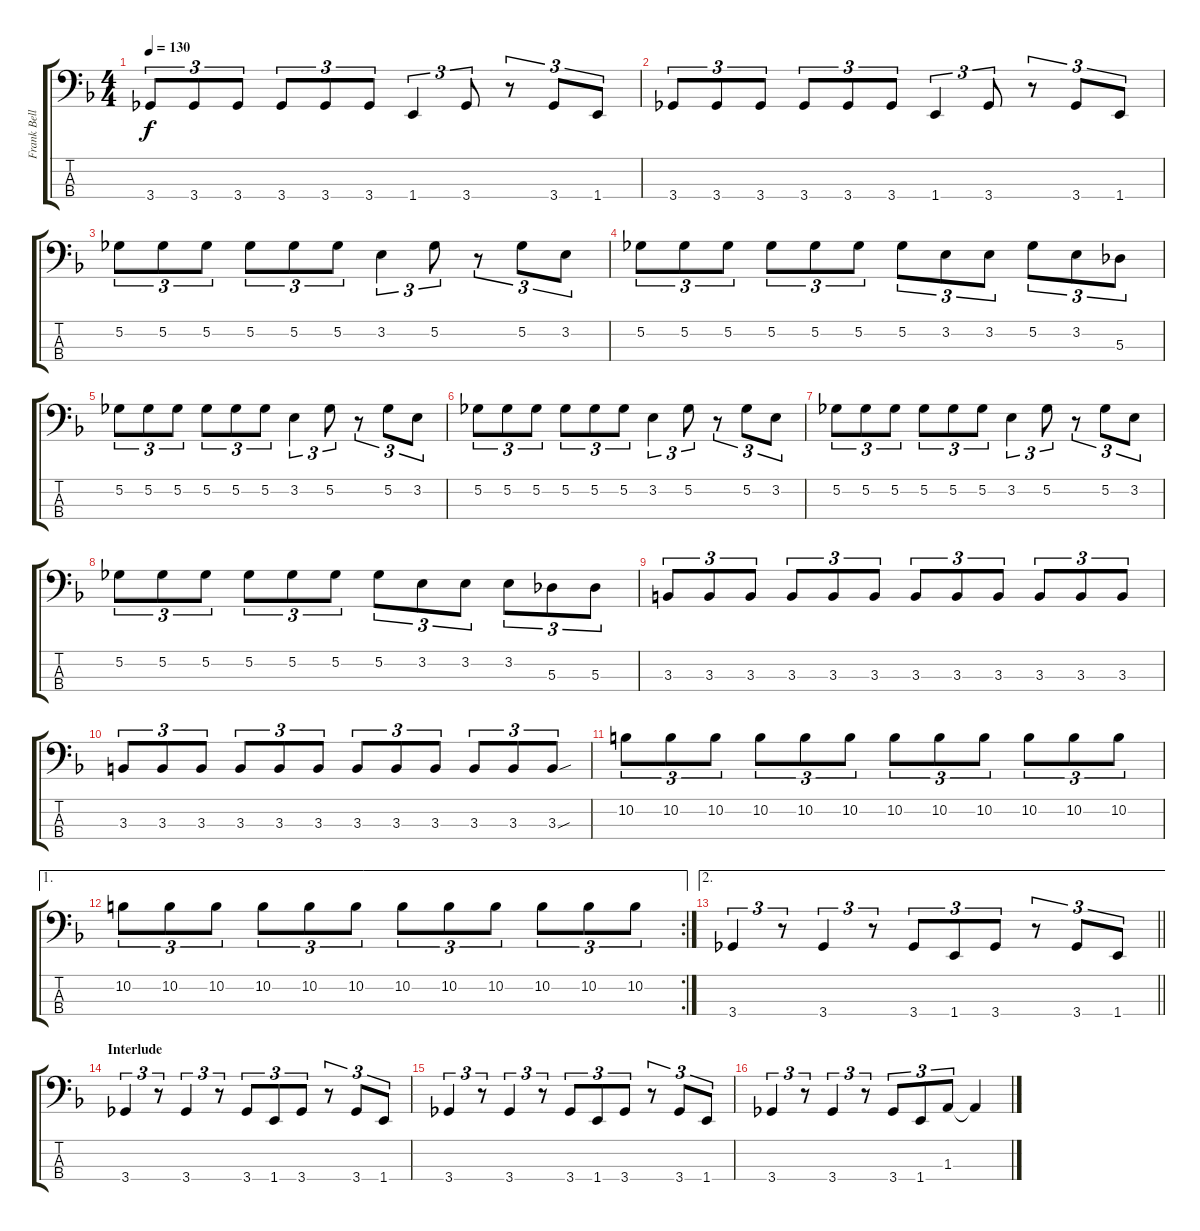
\track ("Frank Bello" "Frank Bell") {instrument electricbassfinger}
\staff {score tabs}
\tuning (Gb2 Db2 Ab1 Eb1) {hide}
\ts (4 4)
\tempo 130
\clef f4
\ks f
3.4.8{tu (3 2) dy f} 3.4.8{tu (3 2)} 3.4.8{tu (3 2)} 3.4.8{tu (3 2)} 3.4.8{tu (3 2)} 3.4.8{tu (3 2)} 1.4.4{tu (3 2)} 3.4.8{tu (3 2)} r.8{tu (3 2)} 3.4.8{tu (3 2)} 1.4.8{tu (3 2)} |
3.4.8{tu (3 2)} 3.4.8{tu (3 2)} 3.4.8{tu (3 2)} 3.4.8{tu (3 2)} 3.4.8{tu (3 2)} 3.4.8{tu (3 2)} 1.4.4{tu (3 2)} 3.4.8{tu (3 2)} r.8{tu (3 2)} 3.4.8{tu (3 2)} 1.4.8{tu (3 2)} |
5.2.8{tu (3 2)} 5.2.8{tu (3 2)} 5.2.8{tu (3 2)} 5.2.8{tu (3 2)} 5.2.8{tu (3 2)} 5.2.8{tu (3 2)} 3.2.4{tu (3 2)} 5.2.8{tu (3 2)} r.8{tu (3 2)} 5.2.8{tu (3 2)} 3.2.8{tu (3 2)} |
5.2.8{tu (3 2)} 5.2.8{tu (3 2)} 5.2.8{tu (3 2)} 5.2.8{tu (3 2)} 5.2.8{tu (3 2)} 5.2.8{tu (3 2)} 5.2.8{tu (3 2)} 3.2.8{tu (3 2)} 3.2.8{tu (3 2)} 5.2.8{tu (3 2)} 3.2.8{tu (3 2)} 5.3.8{tu (3 2)} |
5.2.8{tu (3 2)} 5.2.8{tu (3 2)} 5.2.8{tu (3 2)} 5.2.8{tu (3 2)} 5.2.8{tu (3 2)} 5.2.8{tu (3 2)} 3.2.4{tu (3 2)} 5.2.8{tu (3 2)} r.8{tu (3 2)} 5.2.8{tu (3 2)} 3.2.8{tu (3 2)} |
5.2.8{tu (3 2)} 5.2.8{tu (3 2)} 5.2.8{tu (3 2)} 5.2.8{tu (3 2)} 5.2.8{tu (3 2)} 5.2.8{tu (3 2)} 3.2.4{tu (3 2)} 5.2.8{tu (3 2)} r.8{tu (3 2)} 5.2.8{tu (3 2)} 3.2.8{tu (3 2)} |
5.2.8{tu (3 2)} 5.2.8{tu (3 2)} 5.2.8{tu (3 2)} 5.2.8{tu (3 2)} 5.2.8{tu (3 2)} 5.2.8{tu (3 2)} 3.2.4{tu (3 2)} 5.2.8{tu (3 2)} r.8{tu (3 2)} 5.2.8{tu (3 2)} 3.2.8{tu (3 2)} |
5.2.8{tu (3 2)} 5.2.8{tu (3 2)} 5.2.8{tu (3 2)} 5.2.8{tu (3 2)} 5.2.8{tu (3 2)} 5.2.8{tu (3 2)} 5.2.8{tu (3 2)} 3.2.8{tu (3 2)} 3.2.8{tu (3 2)} 3.2.8{tu (3 2)} 5.3.8{tu (3 2)} 5.3.8{tu (3 2)} |
3.3.8{tu (3 2)} 3.3.8{tu (3 2)} 3.3.8{tu (3 2)} 3.3.8{tu (3 2)} 3.3.8{tu (3 2)} 3.3.8{tu (3 2)} 3.3.8{tu (3 2)} 3.3.8{tu (3 2)} 3.3.8{tu (3 2)} 3.3.8{tu (3 2)} 3.3.8{tu (3 2)} 3.3.8{tu (3 2)} |
3.3.8{tu (3 2)} 3.3.8{tu (3 2)} 3.3.8{tu (3 2)} 3.3.8{tu (3 2)} 3.3.8{tu (3 2)} 3.3.8{tu (3 2)} 3.3.8{tu (3 2)} 3.3.8{tu (3 2)} 3.3.8{tu (3 2)} 3.3.8{tu (3 2)} 3.3.8{tu (3 2)} 3.3{sou}.8{tu (3 2)} |
10.2.8{tu (3 2)} 10.2.8{tu (3 2)} 10.2.8{tu (3 2)} 10.2.8{tu (3 2)} 10.2.8{tu (3 2)} 10.2.8{tu (3 2)} 10.2.8{tu (3 2)} 10.2.8{tu (3 2)} 10.2.8{tu (3 2)} 10.2.8{tu (3 2)} 10.2.8{tu (3 2)} 10.2.8{tu (3 2)} |
\ae 1
\rc 2
10.2.8{tu (3 2)} 10.2.8{tu (3 2)} 10.2.8{tu (3 2)} 10.2.8{tu (3 2)} 10.2.8{tu (3 2)} 10.2.8{tu (3 2)} 10.2.8{tu (3 2)} 10.2.8{tu (3 2)} 10.2.8{tu (3 2)} 10.2.8{tu (3 2)} 10.2.8{tu (3 2)} 10.2.8{tu (3 2)} |
\ae 2
\barLineRight lightlight
3.4.4{tu (3 2)} r.8{tu (3 2)} 3.4.4{tu (3 2)} r.8{tu (3 2)} 3.4.8{tu (3 2)} 1.4.8{tu (3 2)} 3.4.8{tu (3 2)} r.8{tu (3 2)} 3.4.8{tu (3 2)} 1.4.8{tu (3 2)} |
\section ("" "Interlude")
3.4.4{tu (3 2)} r.8{tu (3 2)} 3.4.4{tu (3 2)} r.8{tu (3 2)} 3.4.8{tu (3 2)} 1.4.8{tu (3 2)} 3.4.8{tu (3 2)} r.8{tu (3 2)} 3.4.8{tu (3 2)} 1.4.8{tu (3 2)} |
3.4.4{tu (3 2)} r.8{tu (3 2)} 3.4.4{tu (3 2)} r.8{tu (3 2)} 3.4.8{tu (3 2)} 1.4.8{tu (3 2)} 3.4.8{tu (3 2)} r.8{tu (3 2)} 3.4.8{tu (3 2)} 1.4.8{tu (3 2)} |
3.4.4{tu (3 2)} r.8{tu (3 2)} 3.4.4{tu (3 2)} r.8{tu (3 2)} 3.4.8{tu (3 2)} 1.4.8{tu (3 2)} 1.3.8{tu (3 2)} 1.3{t}.4
